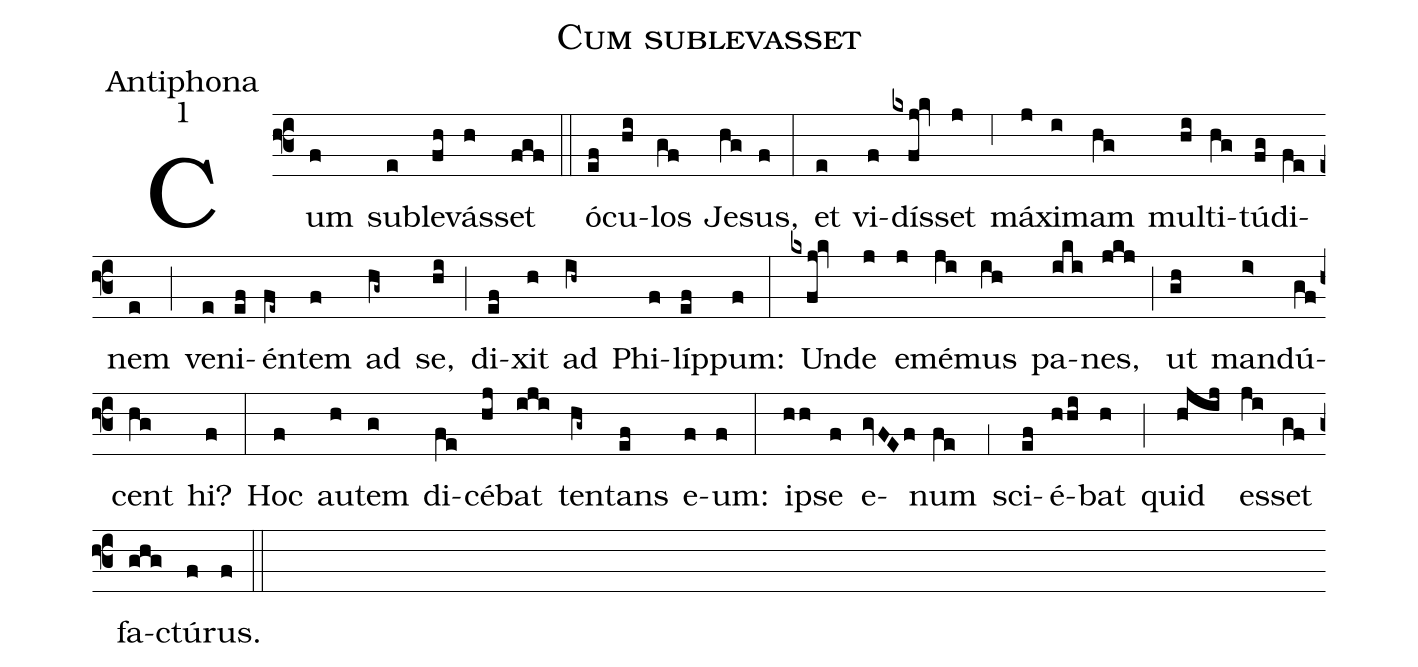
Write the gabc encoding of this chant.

name:Cum sublevasset;
office-part:Antiphona;
mode:1;
%%
(f3) Cum(f) sub(e)le(fh)vás(h)set(fgf) (::)
ó(ef)cu(hi)los(gf) Je(hg)sus,(f) (:)
et(e) vi(f)dís(kxfj!kv)set(j) (,6) má(j)xi(i)mam(hg) mul(hi)ti(hg)tú(fg)di(fe)nem(e) (;) ve(e)ni(ef)én(fe~)tem(f) ad(hg~) se,(hi) (;) di(ef)xit(h) ad(ih~) Phi(f)líp(ef)pum:(f) (:)
Un(kxfj!kv)de(j) e(j)mé(ji)mus(ih) pa(iki)nes,(jkj) (;) ut(gh) man(i>)dú(gf)cent(hg) hi?(f) (:)
Hoc(f) au(h)tem(g) di(fe)cé(hj)bat(iji) ten(hg~)tans(ef) e(f)um:(f) (:)
i(hh)pse(f) e(gvFEf)num(fe) (,1) sci(ef)é(hhi)bat(h) (;) quid(hjij) es(ji)set(gf) fa(ghg)ctú(f)rus.(f) (::)
